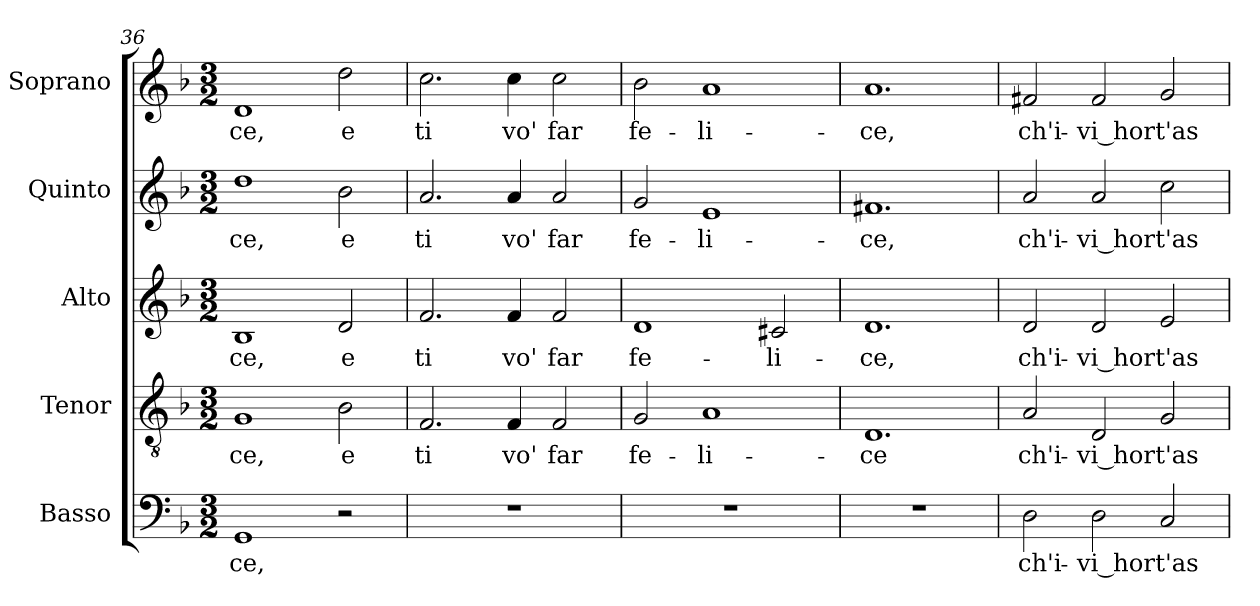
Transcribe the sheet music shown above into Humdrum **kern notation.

**kern	**text	**kern	**text	**kern	**text	**kern	**text	**kern	**text
*part5	*part5	*part4	*part4	*part3	*part3	*part2	*part2	*part1	*part1
*staff5	*staff5	*staff4	*staff4	*staff3	*staff3	*staff2	*staff2	*staff1	*staff1
*I"Basso	*	*I"Tenor	*	*I"Alto	*	*I"Quinto	*	*I"Soprano	*
*	*	*I'T.	*	*I'A.	*	*	*	*I'Sop.	*
*clefF4	*	*clefGv2	*	*clefG2	*	*clefG2	*	*clefG2	*
*	*	*ITrd7c12	*	*	*	*	*	*	*
*k[b-]	*	*k[b-]	*	*k[b-]	*	*k[b-]	*	*k[b-]	*
*F:	*	*F:	*	*F:	*	*F:	*	*F:	*
*M3/2	*	*M3/2	*	*M3/2	*	*M3/2	*	*M3/2	*
=36	=36	=36	=36	=36	=36	=36	=36	=36	=36
!	!LO:LY:b:color=#000000	!	!	!	!	!	!	!	!
!	!	!	!LO:LY:b:color=#000000	!	!	!	!	!	!
!	!	!	!	!	!LO:LY:b:color=#000000	!	!	!	!
!	!	!	!	!	!	!	!LO:LY:b:color=#000000	!	!
!	!	!	!	!	!	!	!	!	!LO:LY:b:color=#000000
1GGi	-ce,	1GGi	-ce,	1B-i	-ce,	1ddi	-ce,	1di	-ce,
!	!	!	!LO:LY:b:color=#000000	!	!	!	!	!	!
!	!	!	!	!	!LO:LY:b:color=#000000	!	!	!	!
!	!	!	!	!	!	!	!LO:LY:b:color=#000000	!	!
!	!	!	!	!	!	!	!	!	!LO:LY:b:color=#000000
2r	.	2BB-i\	e	2di/	e	2b-i\	e	2ddi\	e
!!LO:LB:g=z
=37	=37	=37	=37	=37	=37	=37	=37	=37	=37
!LO:N:vis=1	!	!	!	!	!	!	!	!	!
!	!	!	!LO:LY:b:color=#000000	!	!	!	!	!	!
!	!	!	!	!	!LO:LY:b:color=#000000	!	!	!	!
!	!	!	!	!	!	!	!LO:LY:b:color=#000000	!	!
!	!	!	!	!	!	!	!	!	!LO:LY:b:color=#000000
1.r	.	2.FFi/	ti	2.fi/	ti	2.ai/	ti	2.cci\	ti
!	!	!	!LO:LY:b:color=#000000	!	!	!	!	!	!
!	!	!	!	!	!LO:LY:b:color=#000000	!	!	!	!
!	!	!	!	!	!	!	!LO:LY:b:color=#000000	!	!
!	!	!	!	!	!	!	!	!	!LO:LY:b:color=#000000
.	.	4FFi/	vo'	4fi/	vo'	4ai/	vo'	4cci\	vo'
!	!	!	!LO:LY:b:color=#000000	!	!	!	!	!	!
!	!	!	!	!	!LO:LY:b:color=#000000	!	!	!	!
!	!	!	!	!	!	!	!LO:LY:b:color=#000000	!	!
!	!	!	!	!	!	!	!	!	!LO:LY:b:color=#000000
.	.	2FFi/	far	2fi/	far	2ai/	far	2cci\	far
=38	=38	=38	=38	=38	=38	=38	=38	=38	=38
!LO:N:vis=1	!	!	!	!	!	!	!	!	!
!	!	!	!LO:LY:b:color=#000000	!	!	!	!	!	!
!	!	!	!	!	!LO:LY:b:color=#000000	!	!	!	!
!	!	!	!	!	!	!	!LO:LY:b:color=#000000	!	!
!	!	!	!	!	!	!	!	!	!LO:LY:b:color=#000000
1.r	.	2GGi/	fe-	1di	fe-	2gi/	fe-	2b-i\	fe-
!	!	!	!LO:LY:b:color=#000000	!	!	!	!	!	!
!	!	!	!	!	!	!	!LO:LY:b:color=#000000	!	!
!	!	!	!	!	!	!	!	!	!LO:LY:b:color=#000000
.	.	1AAi	-li-	.	.	1ei	-li-	1ai	-li-
!	!	!	!	!	!LO:LY:b:color=#000000	!	!	!	!
.	.	.	.	2c#Xi/	-li-	.	.	.	.
=39	=39	=39	=39	=39	=39	=39	=39	=39	=39
!LO:N:vis=1	!	!	!	!	!	!	!	!	!
!	!	!	!LO:LY:b:color=#000000	!	!	!	!	!	!
!	!	!	!	!	!LO:LY:b:color=#000000	!	!	!	!
!	!	!	!	!	!	!	!LO:LY:b:color=#000000	!	!
!	!	!	!	!	!	!	!	!	!LO:LY:b:color=#000000
1.r	.	1.DDi	-ce	1.di	-ce,	1.f#Xi	-ce,	1.ai	-ce,
=40	=40	=40	=40	=40	=40	=40	=40	=40	=40
!	!LO:LY:b:color=#000000	!	!	!	!	!	!	!	!
!	!	!	!LO:LY:b:color=#000000	!	!	!	!	!	!
!	!	!	!	!	!LO:LY:b:color=#000000	!	!	!	!
!	!	!	!	!	!	!	!LO:LY:b:color=#000000	!	!
!	!	!	!	!	!	!	!	!	!LO:LY:b:color=#000000
2Di\	ch'i-	2AAi/	ch'i-	2di/	ch'i-	2ai/	ch'i-	2f#Xi/	ch'i-
!	!LO:LY:b:color=#000000	!	!	!	!	!	!	!	!
!	!	!	!LO:LY:b:color=#000000	!	!	!	!	!	!
!	!	!	!	!	!LO:LY:b:color=#000000	!	!	!	!
!	!	!	!	!	!	!	!LO:LY:b:color=#000000	!	!
!	!	!	!	!	!	!	!	!	!LO:LY:b:color=#000000
2Di\	-vi_hor	2DDi/	-vi_hor	2di/	-vi_hor	2ai/	-vi_hor	2f#i/	-vi_hor
!	!LO:LY:b:color=#000000	!	!	!	!	!	!	!	!
!	!	!	!LO:LY:b:color=#000000	!	!	!	!	!	!
!	!	!	!	!	!LO:LY:b:color=#000000	!	!	!	!
!	!	!	!	!	!	!	!LO:LY:b:color=#000000	!	!
!	!	!	!	!	!	!	!	!	!LO:LY:b:color=#000000
2Ci/	t'as-	2GGi/	t'as-	2ei/	t'as-	2cci\	t'as-	2gi/	t'as-
=	=	=	=	=	=	=	=	=	=
*-	*-	*-	*-	*-	*-	*-	*-	*-	*-
